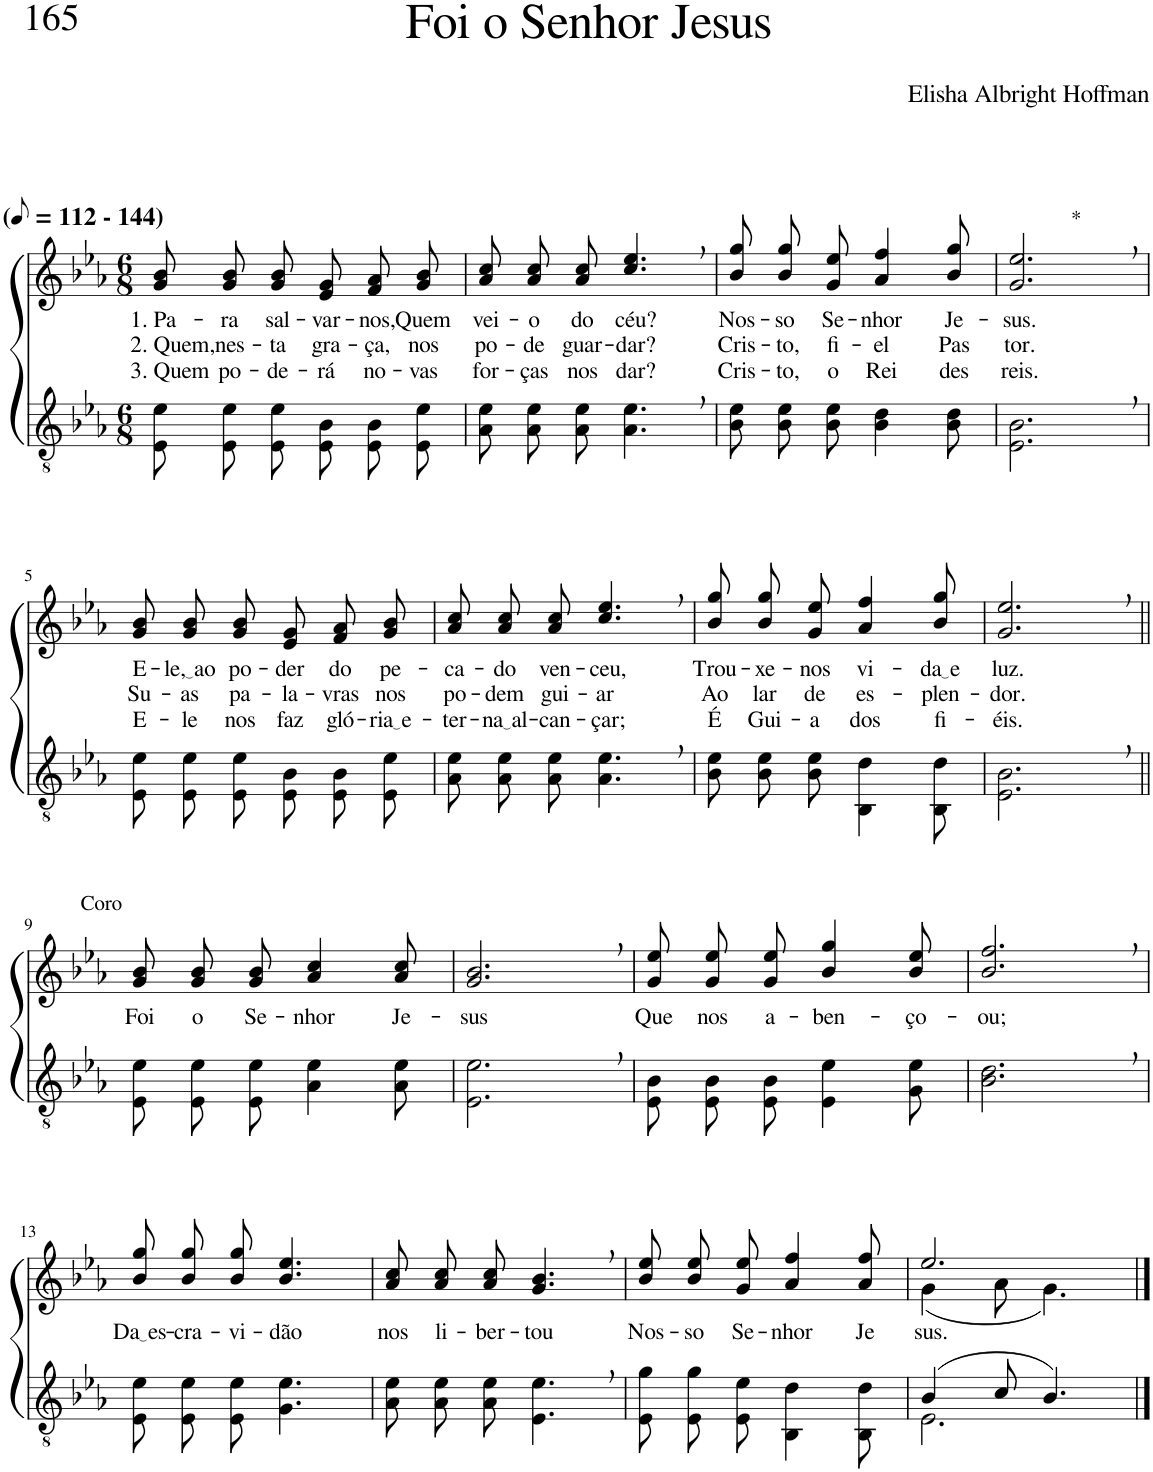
**kern	**kern	**text	**text	**text
*part2	*part1	*part1	*part1	*part1
*staff2	*staff1	*staff1	*staff1	*staff1
*I"Parte III e IV	*I"Parte I e II	*	*	*
*clefGv2	*clefG2	*	*	*
*Trd3c5	*Trd3c5	*	*	*
*k[b-e-a-]	*k[b-e-a-]	*	*	*
*M6/8	*M6/8	*	*	*
*MM56	*MM56	*	*	*
=1	=1	=1	=1	=1
!	!LO:TX:a:B:t=(	!	!	!
!	!LO:TX:a:B:t=- 144)	!	!	!
!	!	!LO:LY:b	!LO:LY:b	!LO:LY:b
8E-/ 8e-/L	8g/ 8b-/L	1. Pa-	2. Quem,	3. Quem
!	!	!LO:LY:b	!LO:LY:b	!LO:LY:b
8E-/ 8e-/	8g/ 8b-/	-ra	nes-	po-
!	!	!LO:LY:b	!LO:LY:b	!LO:LY:b
8E-/ 8e-/J	8g/ 8b-/J	sal-	-ta	-de-
!	!	!LO:LY:b	!LO:LY:b	!LO:LY:b
8E-/ 8B-/L	8e-/ 8g/L	-var-	gra-	-rá
!	!	!LO:LY:b	!LO:LY:b	!LO:LY:b
8E-/ 8B-/	8f/ 8a-/	-nos,	-ça,	no-
!	!	!LO:LY:b	!LO:LY:b	!LO:LY:b
8E-/ 8e-/J	8g/ 8b-/J	Quem	nos	-vas
=2	=2	=2	=2	=2
!	!	!LO:LY:b	!LO:LY:b	!LO:LY:b
8A-\ 8e-\L	8a-\ 8cc\L	vei-	po-	for-
!	!	!LO:LY:b	!LO:LY:b	!LO:LY:b
8A-\ 8e-\	8a-\ 8cc\	-o	-de	-ças
!	!	!LO:LY:b	!LO:LY:b	!LO:LY:b
8A-\ 8e-\J	8a-\ 8cc\J	do	guar-	nos
!	!	!LO:LY:b	!LO:LY:b	!LO:LY:b
4.A-\, 4.e-\,	4.cc/, 4.ee-/,	céu?	-dar?	dar?
=3	=3	=3	=3	=3
!	!	!LO:LY:b	!LO:LY:b	!LO:LY:b
8B-\ 8e-\L	8b-\ 8gg\L	Nos-	Cris-	Cris-
!	!	!LO:LY:b	!LO:LY:b	!LO:LY:b
8B-\ 8e-\	8b-\ 8gg\	-so	-to,	-to,
!	!	!LO:LY:b	!LO:LY:b	!LO:LY:b
8B-\ 8e-\J	8g\ 8ee-\J	Se-	fi-	o
!	!	!LO:LY:b	!LO:LY:b	!LO:LY:b
4B-\ 4d\	4a-/ 4ff/	-nhor	-el	Rei
!	!	!LO:LY:b	!LO:LY:b	!LO:LY:b
8B-\ 8d\	8b-/ 8gg/	Je-	Pas	des
=4	=4	=4	=4	=4
!	!LO:TX:a:t=*	!	!	!
!	!	!LO:LY:b	!LO:LY:b	!LO:LY:b
2.E-\, 2.B-\,	2.g/, 2.ee-/,	-sus.	tor.	reis.
!!LO:LB:g=z
=5	=5	=5	=5	=5
!	!	!LO:LY:b	!LO:LY:b	!LO:LY:b
8E-/ 8e-/L	8g/ 8b-/L	E-	Su-	E-
!	!	!LO:LY:b	!LO:LY:b	!LO:LY:b
8E-/ 8e-/	8g/ 8b-/	le, ao	-as	-le
!	!	!LO:LY:b	!LO:LY:b	!LO:LY:b
8E-/ 8e-/J	8g/ 8b-/J	po-	pa-	nos
!	!	!LO:LY:b	!LO:LY:b	!LO:LY:b
8E-/ 8B-/L	8e-/ 8g/L	-der	-la-	faz
!	!	!LO:LY:b	!LO:LY:b	!LO:LY:b
8E-/ 8B-/	8f/ 8a-/	do	-vras	gló-
!	!	!LO:LY:b	!LO:LY:b	!LO:LY:b
8E-/ 8e-/J	8g/ 8b-/J	pe-	nos	ria e
=6	=6	=6	=6	=6
!	!	!LO:LY:b	!LO:LY:b	!LO:LY:b
8A-\ 8e-\L	8a-\ 8cc\L	-ca-	po-	-ter-
!	!	!LO:LY:b	!LO:LY:b	!LO:LY:b
8A-\ 8e-\	8a-\ 8cc\	-do	-dem	na al
!	!	!LO:LY:b	!LO:LY:b	!LO:LY:b
8A-\ 8e-\J	8a-\ 8cc\J	ven-	gui-	-can-
!	!	!LO:LY:b	!LO:LY:b	!LO:LY:b
4.A-\, 4.e-\,	4.cc/, 4.ee-/,	-ceu,	-ar	-çar;
=7	=7	=7	=7	=7
!	!	!LO:LY:b	!LO:LY:b	!LO:LY:b
8B-\ 8e-\L	8b-\ 8gg\L	Trou-	Ao	É
!	!	!LO:LY:b	!LO:LY:b	!LO:LY:b
8B-\ 8e-\	8b-\ 8gg\	-xe-	lar	Gui-
!	!	!LO:LY:b	!LO:LY:b	!LO:LY:b
8B-\ 8e-\J	8g\ 8ee-\J	-nos	de	-a
!	!	!LO:LY:b	!LO:LY:b	!LO:LY:b
4BB-\ 4d\	4a-/ 4ff/	vi-	es-	dos
!	!	!LO:LY:b	!LO:LY:b	!LO:LY:b
8BB-\ 8d\	8b-/ 8gg/	da e	-plen-	fi-
=8	=8	=8	=8	=8
!	!	!LO:LY:b	!LO:LY:b	!LO:LY:b
2.E-\, 2.B-\,	2.g/, 2.ee-/,	luz.	-dor.	-éis.
!!LO:LB:g=z
=9||	=9||	=9||	=9||	=9||
!	!LO:TX:a:t=Coro	!	!	!
!	!	!LO:LY:b	!	!
8E-/ 8e-/L	8g/ 8b-/L	Foi	.	.
!	!	!LO:LY:b	!	!
8E-/ 8e-/	8g/ 8b-/	o	.	.
!	!	!LO:LY:b	!	!
8E-/ 8e-/J	8g/ 8b-/J	Se-	.	.
!	!	!LO:LY:b	!	!
4A-\ 4e-\	4a-/ 4cc/	-nhor	.	.
!	!	!LO:LY:b	!	!
8A-\ 8e-\	8a-/ 8cc/	Je-	.	.
=10	=10	=10	=10	=10
!	!	!LO:LY:b	!	!
2.E-\, 2.e-\,	2.g/, 2.b-/,	-sus	.	.
=11	=11	=11	=11	=11
!	!	!LO:LY:b	!	!
8E-/ 8B-/L	8g\ 8ee-\L	Que	.	.
!	!	!LO:LY:b	!	!
8E-/ 8B-/	8g\ 8ee-\	nos	.	.
!	!	!LO:LY:b	!	!
8E-/ 8B-/J	8g\ 8ee-\J	a-	.	.
!	!	!LO:LY:b	!	!
4E-\ 4e-\	4b-/ 4gg/	-ben-	.	.
!	!	!LO:LY:b	!	!
8G\ 8e-\	8b-/ 8ee-/	-ço-	.	.
=12	=12	=12	=12	=12
!	!	!LO:LY:b	!	!
2.B-\, 2.d\,	2.b-/, 2.ff/,	-ou;	.	.
!!LO:LB:g=z
=13	=13	=13	=13	=13
!	!	!LO:LY:b	!	!
8E-/ 8e-/L	8b-\ 8gg\L	Da es	.	.
!	!	!LO:LY:b	!	!
8E-/ 8e-/	8b-\ 8gg\	-cra-	.	.
!	!	!LO:LY:b	!	!
8E-/ 8e-/J	8b-\ 8gg\J	-vi-	.	.
!	!	!LO:LY:b	!	!
4.G\ 4.e-\	4.b-/ 4.ee-/	-dão	.	.
=14	=14	=14	=14	=14
!	!	!LO:LY:b	!	!
8A-\ 8e-\L	8a-\ 8cc\L	nos	.	.
!	!	!LO:LY:b	!	!
8A-\ 8e-\	8a-\ 8cc\	li-	.	.
!	!	!LO:LY:b	!	!
8A-\ 8e-\J	8a-\ 8cc\J	-ber-	.	.
!	!	!LO:LY:b	!	!
4.E-\, 4.e-\,	4.g/, 4.b-/,	-tou	.	.
=15	=15	=15	=15	=15
!	!	!LO:LY:b	!	!
8E-/ 8g/L	8b-\ 8ee-\L	Nos-	.	.
!	!	!LO:LY:b	!	!
8E-/ 8g/	8b-\ 8ee-\	-so	.	.
!	!	!LO:LY:b	!	!
8E-/ 8e-/J	8g\ 8ee-\J	Se-	.	.
!	!	!LO:LY:b	!	!
4BB-\ 4d\	4a-/ 4ff/	-nhor	.	.
!	!	!LO:LY:b	!	!
8BB-\ 8d\	8a-/ 8ff/	Je-	.	.
=16	=16	=16	=16	=16
*^	*^	*	*	*
!	!	!	!	!LO:LY:b	!	!
(4B-/	2.E-\	2.ee-/	(4g\	-sus.	.	.
8c/	.	.	8a-\	.	.	.
4.B-/)	.	.	4.g\)	.	.	.
*v	*v	*	*	*	*	*
*	*v	*v	*	*	*
==	==	==	==	==
*-	*-	*-	*-	*-
